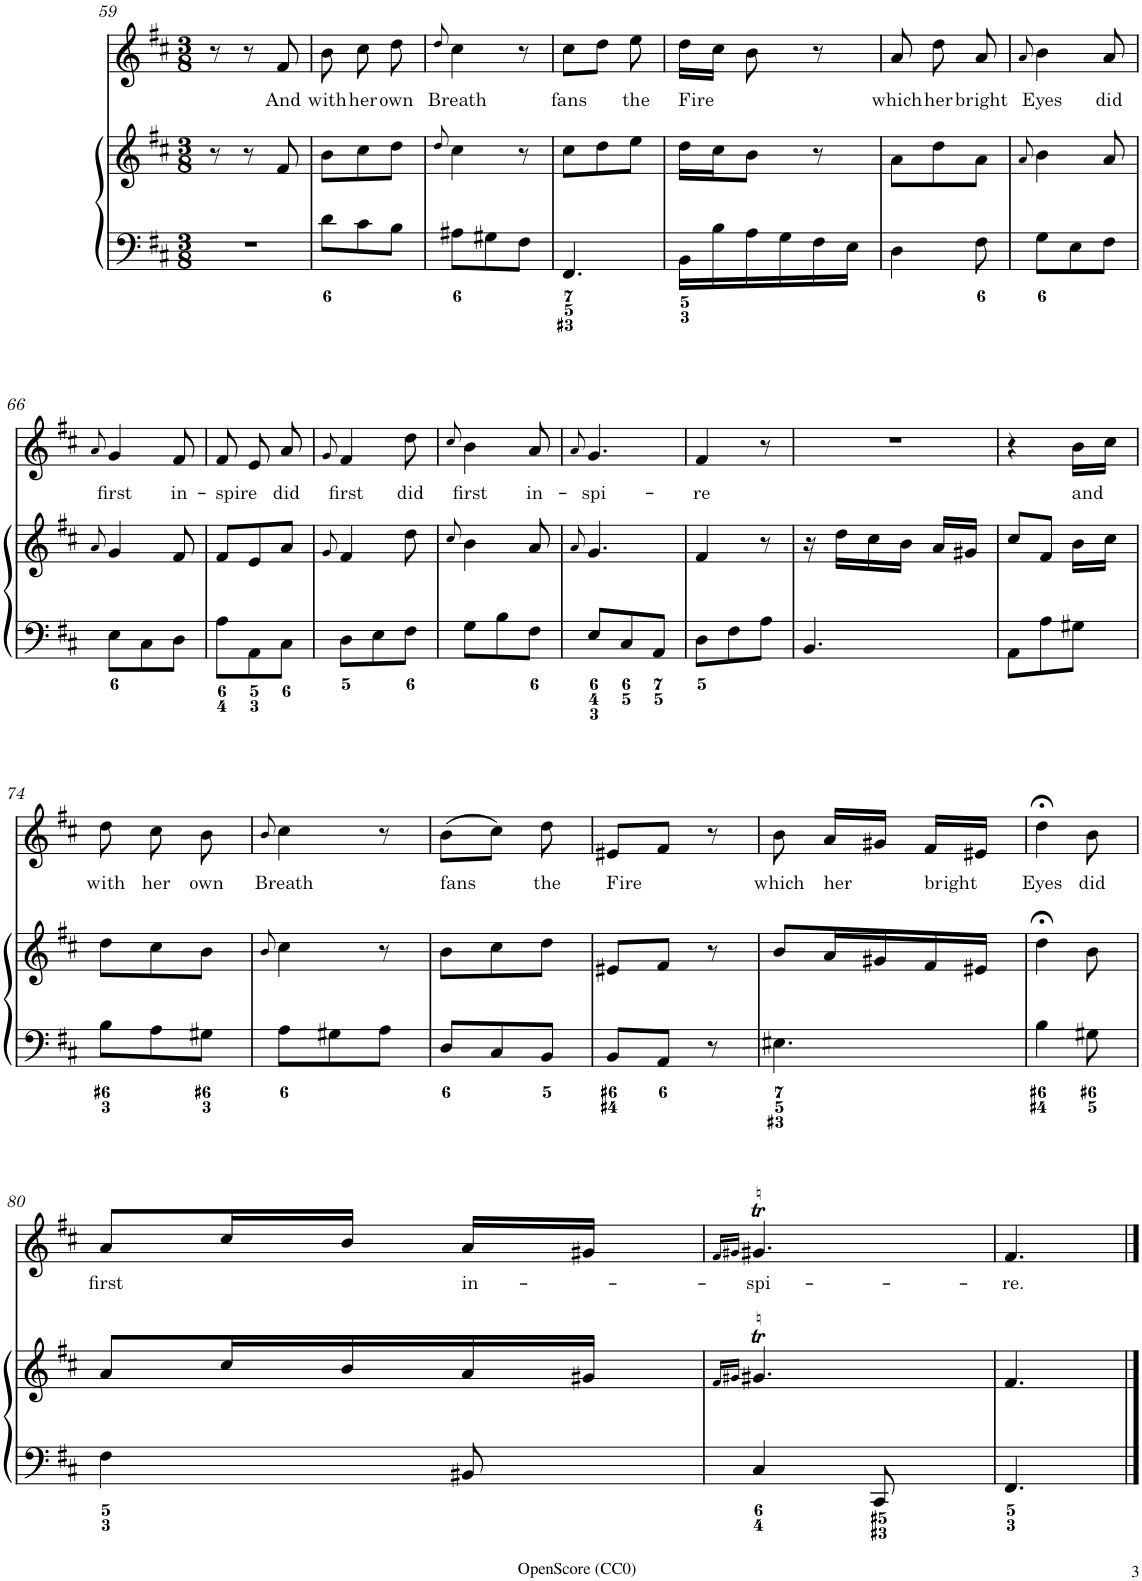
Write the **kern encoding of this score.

**kern	**kern	**kern	**text
*part2	*part2	*part1	*part1
*staff3	*staff2	*staff1	*staff1
*I"Harpsichord	*	*I"Voice	*
*I'Hpschd	*	*	*
!!LO:PB:g=z
*clefF4	*clefG2	*clefG2	*
*k[f#c#]	*k[f#c#]	*k[f#c#]	*
*M3/8	*M3/8	*M3/8	*
=59	=59	=59	=59
4.r	8r	8r	.
.	8r	8r	.
!	!	!	!LO:LY:b
.	8f#/	8f#/	And
=60	=60	=60	=60
!	!	!	!LO:LY:b
8d\L	8b\L	8b\	with
!	!	!	!LO:LY:b
8c#\	8cc#\	8cc#\	her
!	!	!	!LO:LY:b
8B\J	8dd\J	8dd\	own
=61	=61	=61	=61
.	8qdd/	8qdd/	.
!	!	!	!LO:LY:b
8A#X\L	4cc#\	4cc#\	Breath
8G#X\	.	.	.
8F#\J	8r	8r	.
=62	=62	=62	=62
!	!	!	!LO:LY:b
4.FF#/	8cc#\L	8cc#\L	fans
.	8dd\	8dd\J	.
!	!	!	!LO:LY:b
.	8ee\J	8ee\	the
=63	=63	=63	=63
!	!	!	!LO:LY:b
16BB\LL	16dd\LL	16dd\LL	Fire
16B\	16cc#\J	16cc#\JJ	.
16A\	8b\J	8b\	.
16G\	.	.	.
16F#\	8r	8r	.
16E\JJ	.	.	.
=64	=64	=64	=64
!	!	!	!LO:LY:b
4D\	8a\L	8a/	which
!	!	!	!LO:LY:b
.	8dd\	8dd\	her
!	!	!	!LO:LY:b
8F#\	8a\J	8a/	bright
=65	=65	=65	=65
.	8qa/	8qa/	.
!	!	!	!LO:LY:b
8G\L	4b\	4b\	Eyes
8E\	.	.	.
!	!	!	!LO:LY:b
8F#\J	8a/	8a/	did
!!LO:LB:g=z
=66	=66	=66	=66
.	8qa/	8qa/	.
!	!	!	!LO:LY:b
8E\L	4g/	4g/	first
8C#\	.	.	.
!	!	!	!LO:LY:b
8D\J	8f#/	8f#/	in-
=67	=67	=67	=67
!	!	!	!LO:LY:b
8A\L	8f#/L	8f#/	-spire
8AA\	8e/	8e/	.
!	!	!	!LO:LY:b
8C#\J	8a/J	8a/	did
=68	=68	=68	=68
.	8qg/	8qg/	.
!	!	!	!LO:LY:b
8D\L	4f#/	4f#/	first
8E\	.	.	.
!	!	!	!LO:LY:b
8F#\J	8dd\	8dd\	did
=69	=69	=69	=69
.	8qcc#/	8qcc#/	.
!	!	!	!LO:LY:b
8G\L	4b\	4b\	first
8B\	.	.	.
!	!	!	!LO:LY:b
8F#\J	8a/	8a/	in-
=70	=70	=70	=70
.	8qa/	8qa/	.
!	!	!	!LO:LY:b
8E/L	4.g/	4.g/	-spi-
8C#/	.	.	.
8AA/J	.	.	.
=71	=71	=71	=71
!	!	!	!LO:LY:b
8D\L	4f#/	4f#/	-re
8F#\	.	.	.
8A\J	8r	8r	.
=72	=72	=72	=72
4.BB/	16r	4.r	.
.	16dd\LL	.	.
.	16cc#\	.	.
.	16b\JJ	.	.
.	16a/LL	.	.
.	16g#X/JJ	.	.
=73	=73	=73	=73
8AA\L	8cc#/L	4r	.
8A\	8f#/J	.	.
!	!	!	!LO:LY:b
8G#X\J	16b\LL	16b\LL	and
.	16cc#\JJ	16cc#\JJ	.
!!LO:LB:g=z
=74	=74	=74	=74
!	!	!	!LO:LY:b
8B\L	8dd\L	8dd\	with
!	!	!	!LO:LY:b
8A\	8cc#\	8cc#\	her
!	!	!	!LO:LY:b
8G#X\J	8b\J	8b\	own
=75	=75	=75	=75
.	8qb/	8qb/	.
!	!	!	!LO:LY:b
8A\L	4cc#\	4cc#\	Breath
8G#X\	.	.	.
8A\J	8r	8r	.
=76	=76	=76	=76
!	!	!	!LO:LY:b
8D/L	8b\L	(8b\L	fans
8C#/	8cc#\	8cc#\J)	.
!	!	!	!LO:LY:b
8BB/J	8dd\J	8dd\	the
=77	=77	=77	=77
!	!	!	!LO:LY:b
8BB/L	8e#X/L	8e#X/L	Fire
8AA/J	8f#/J	8f#/J	.
8r	8r	8r	.
=78	=78	=78	=78
!	!	!	!LO:LY:b
4.E#X\	8b/L	8b\	which
!	!	!	!LO:LY:b
.	16a/L	16a/LL	her
.	16g#X/	16g#X/JJ	.
!	!	!	!LO:LY:b
.	16f#/	16f#/LL	bright
.	16e#X/JJ	16e#X/JJ	.
=79	=79	=79	=79
!	!	!	!LO:LY:b
4B\	4dd;<\	4dd;<\	Eyes
!	!	!	!LO:LY:b
8G#X\	8b\	8b\	did
!!LO:LB:g=z
=80	=80	=80	=80
!	!	!	!LO:LY:b
4F#\	8a/L	8a/L	first
.	16cc#/L	16cc#/L	.
.	16b/	16b/JJ	.
!	!	!	!LO:LY:b
8BB#X/	16a/	16a/LL	in-
.	16g#X/JJ	16g#X/JJ	.
=81	=81	=81	=81
.	16qf#/LL	16qf#/LL	.
.	16qg#X/JJ	16qg#X/JJ	.
!	!	!	!LO:LY:b
4C#/	4.g#Xt/	4.g#Xt/	-spi-
8CC#/	.	.	.
=82	=82	=82	=82
!	!	!	!LO:LY:b
4.FF#/	4.f#/	4.f#/	-re.
==	==	==	==
*-	*-	*-	*-
